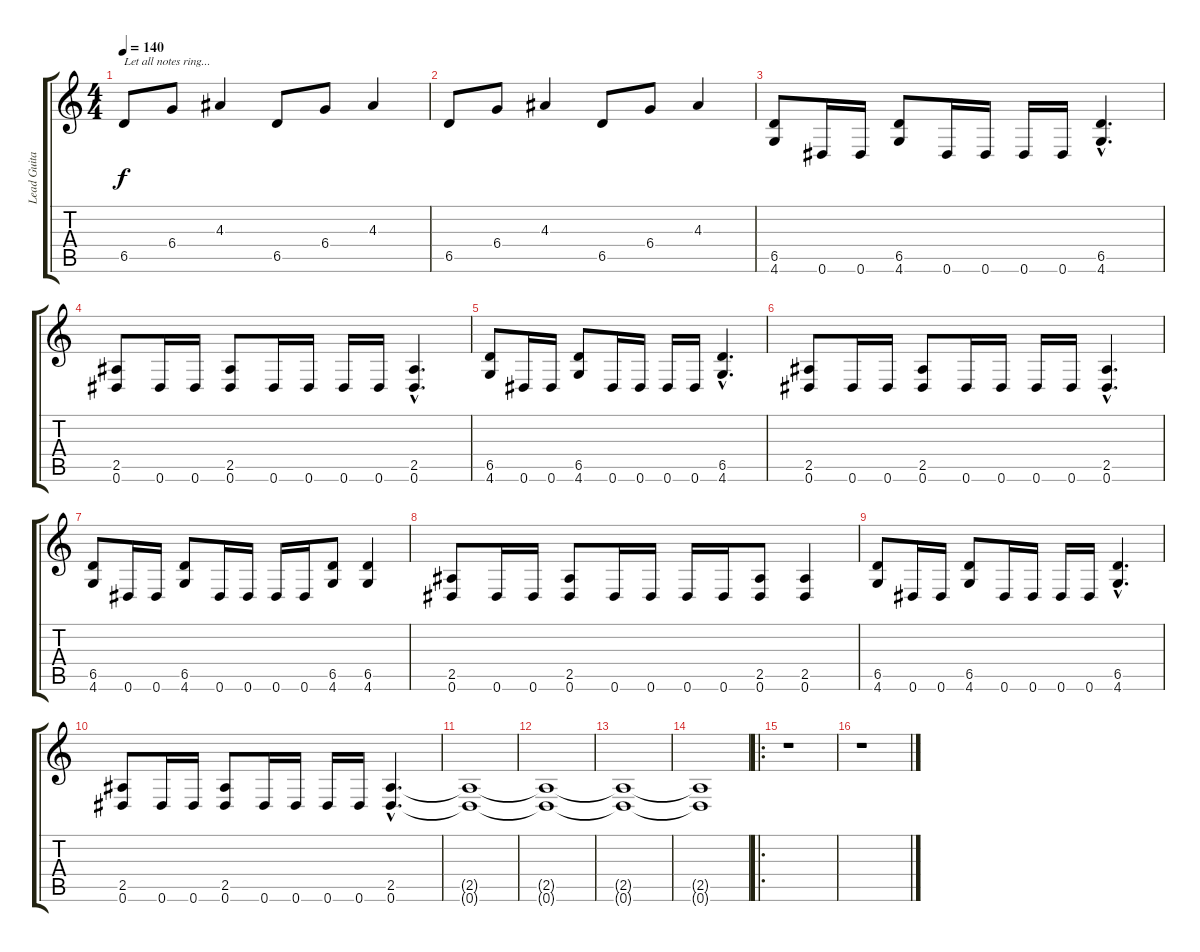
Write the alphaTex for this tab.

\track ("Lead Guitar" "Lead Guita") {instrument electricguitarclean}
\staff {score tabs}
\tuning (Eb4 Bb3 Gb3 Db3 Ab2 Eb2) {hide}
\ts (4 4)
\tempo 140
\clef g2
\ks c
6.5.8{txt "Let all notes ring..." dy f} 6.4.8 4.3.4 6.5.8 6.4.8 4.3.4 |
6.5.8 6.4.8 4.3.4 6.5.8 6.4.8 4.3.4 |
(6.5 4.6).8 0.6.16 0.6.16 (6.5 4.6).8 0.6.16 0.6.16 0.6.16 0.6.16 (6.5{hac} 4.6{hac}).4{d} |
(2.5 0.6).8 0.6.16 0.6.16 (2.5 0.6).8 0.6.16 0.6.16 0.6.16 0.6.16 (2.5{hac} 0.6{hac}).4{d} |
(6.5 4.6).8 0.6.16 0.6.16 (6.5 4.6).8 0.6.16 0.6.16 0.6.16 0.6.16 (6.5{hac} 4.6{hac}).4{d} |
(2.5 0.6).8 0.6.16 0.6.16 (2.5 0.6).8 0.6.16 0.6.16 0.6.16 0.6.16 (2.5{hac} 0.6{hac}).4{d} |
(6.5 4.6).8 0.6.16 0.6.16 (6.5 4.6).8 0.6.16 0.6.16 0.6.16 0.6.16 (6.5 4.6).8 (6.5 4.6).4 |
(2.5 0.6).8 0.6.16 0.6.16 (2.5 0.6).8 0.6.16 0.6.16 0.6.16 0.6.16 (2.5 0.6).8 (2.5 0.6).4 |
(6.5 4.6).8 0.6.16 0.6.16 (6.5 4.6).8 0.6.16 0.6.16 0.6.16 0.6.16 (6.5{hac} 4.6{hac}).4{d} |
(2.5 0.6).8 0.6.16 0.6.16 (2.5 0.6).8 0.6.16 0.6.16 0.6.16 0.6.16 (2.5{hac} 0.6{hac}).4{d} |
(2.5{t} 0.6{t}).1 |
(2.5{t} 0.6{t}).1 |
(2.5{t} 0.6{t}).1 |
(2.5{t} 0.6{t}).1 |
\ro
r.1 |
r.1
